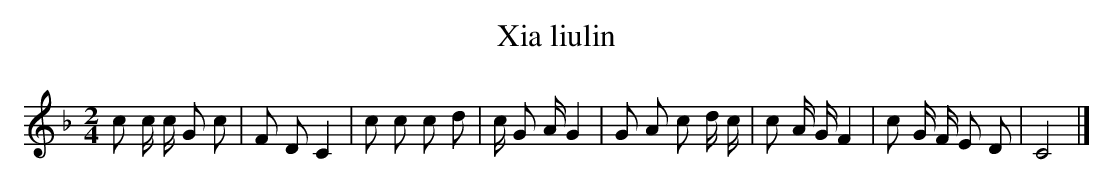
X:1
T: Xia liulin
L: 1/8
M: 2/4
K: F
c c/ c/ G c [I:setbarnb 1]|
F DC2 |
c c c d |
c/ G A/G2 |
G A c d/ c/ |
c A/ G/F2 |
c G/ F/ E D |
C4 |]
